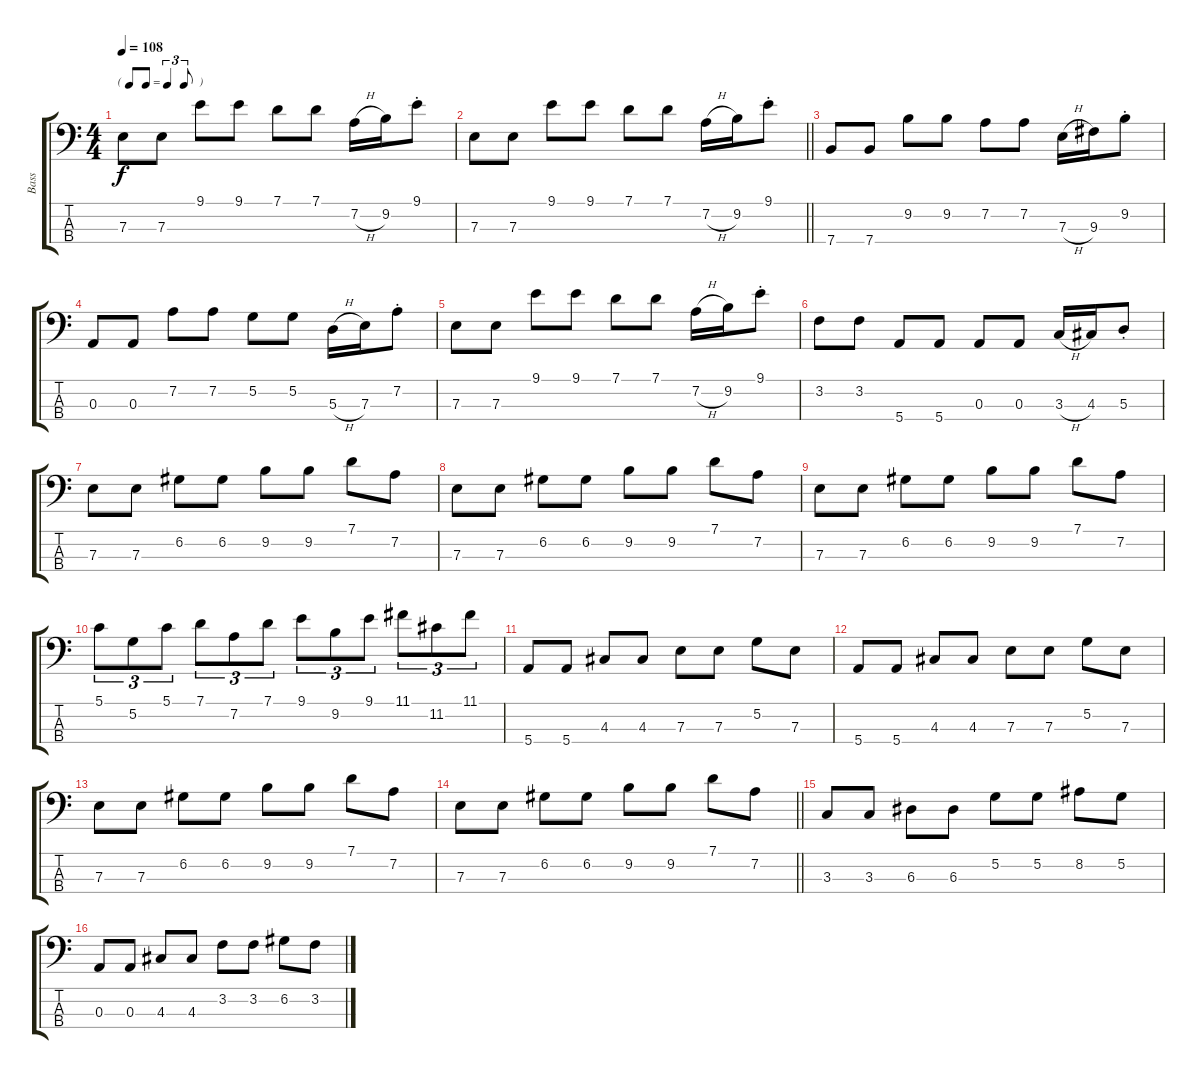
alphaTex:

\track ("Bass" "Bass") {instrument electricbasspick}
\staff {score tabs}
\tuning (G2 D2 A1 E1) {hide}
\ts (4 4)
\tf triplet8th
\tempo 108
\clef f4
\ks c
7.3.8{dy f} 7.3.8 9.1.8 9.1.8 7.1.8 7.1.8 7.2{h}.16 9.2.16 9.1{st}.8 |
\barLineRight lightlight
7.3.8 7.3.8 9.1.8 9.1.8 7.1.8 7.1.8 7.2{h}.16 9.2.16 9.1{st}.8 |
7.4.8 7.4.8 9.2.8 9.2.8 7.2.8 7.2.8 7.3{h}.16 9.3.16 9.2{st}.8 |
0.3.8 0.3.8 7.2.8 7.2.8 5.2.8 5.2.8 5.3{h}.16 7.3.16 7.2{st}.8 |
7.3.8 7.3.8 9.1.8 9.1.8 7.1.8 7.1.8 7.2{h}.16 9.2.16 9.1{st}.8 |
3.2.8 3.2.8 5.4.8 5.4.8 0.3.8 0.3.8 3.3{h}.16 4.3.16 5.3{st}.8 |
7.3.8 7.3.8 6.2.8 6.2.8 9.2.8 9.2.8 7.1.8 7.2.8 |
7.3.8 7.3.8 6.2.8 6.2.8 9.2.8 9.2.8 7.1.8 7.2.8 |
7.3.8 7.3.8 6.2.8 6.2.8 9.2.8 9.2.8 7.1.8 7.2.8 |
5.1.8{tu (3 2)} 5.2.8{tu (3 2)} 5.1.8{tu (3 2)} 7.1.8{tu (3 2)} 7.2.8{tu (3 2)} 7.1.8{tu (3 2)} 9.1.8{tu (3 2)} 9.2.8{tu (3 2)} 9.1.8{tu (3 2)} 11.1.8{tu (3 2)} 11.2.8{tu (3 2)} 11.1.8{tu (3 2)} |
5.4.8 5.4.8 4.3.8 4.3.8 7.3.8 7.3.8 5.2.8 7.3.8 |
5.4.8 5.4.8 4.3.8 4.3.8 7.3.8 7.3.8 5.2.8 7.3.8 |
7.3.8 7.3.8 6.2.8 6.2.8 9.2.8 9.2.8 7.1.8 7.2.8 |
\barLineRight lightlight
7.3.8 7.3.8 6.2.8 6.2.8 9.2.8 9.2.8 7.1.8 7.2.8 |
3.3.8 3.3.8 6.3.8 6.3.8 5.2.8 5.2.8 8.2.8 5.2.8 |
0.3.8 0.3.8 4.3.8 4.3.8 3.2.8 3.2.8 6.2.8 3.2.8
